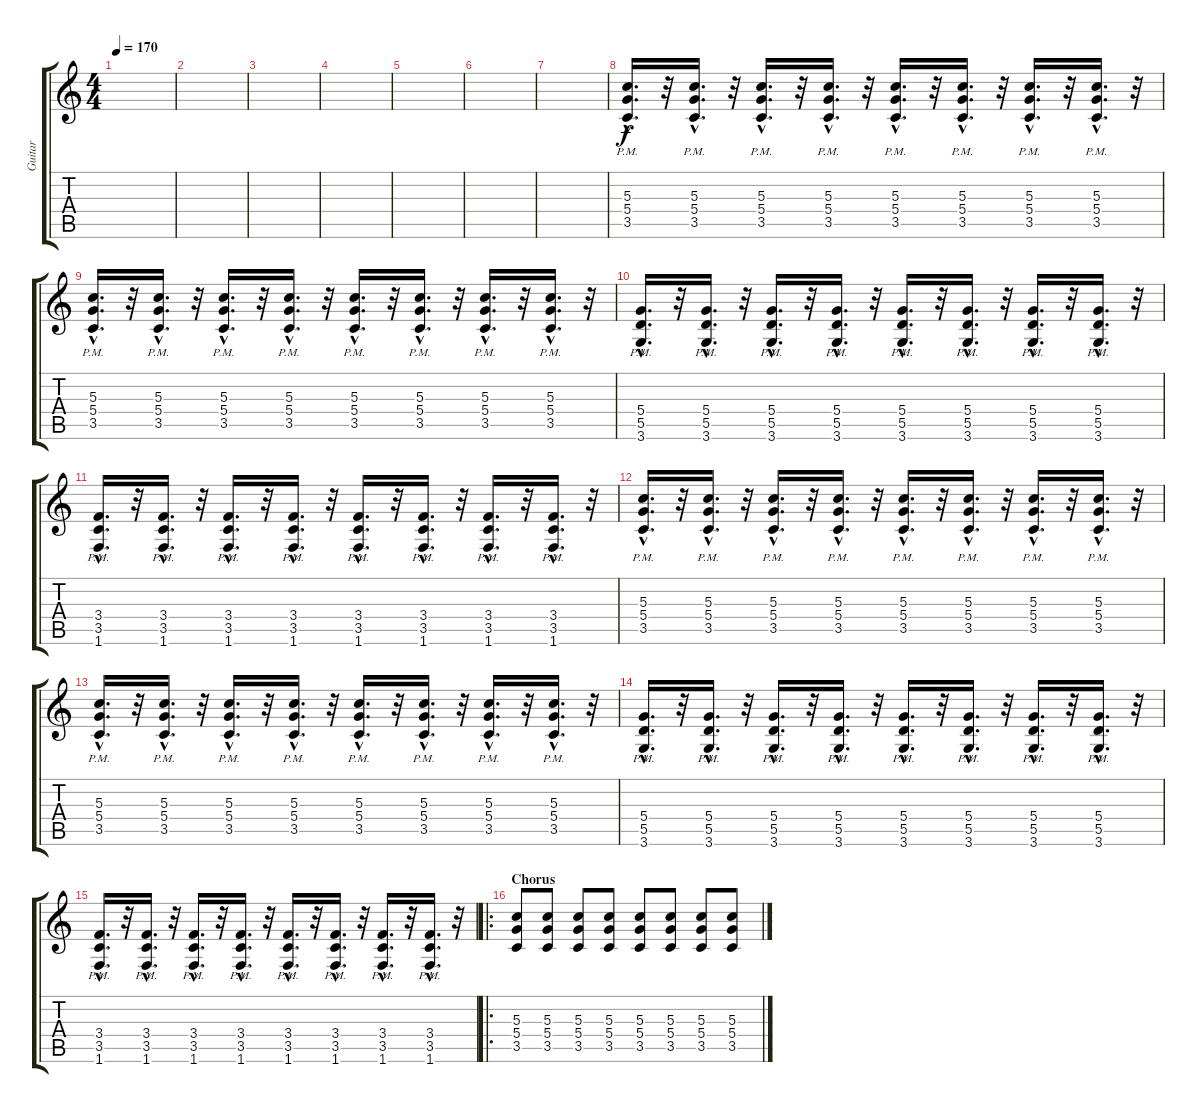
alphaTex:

\track ("Guitar" "Guitar") {instrument distortionguitar}
\staff {score tabs}
\tuning (E4 B3 G3 D3 A2 E2) {hide}
\ts (4 4)
\tempo 170
\clef g2
\ks c
|
|
|
|
|
|
|
(5.3{hac pm} 5.4{hac pm} 3.5{hac pm}).16{d} r.32 (5.3{hac pm} 5.4{hac pm} 3.5{hac pm}).16{d} r.32 (5.3{hac pm} 5.4{hac pm} 3.5{hac pm}).16{d} r.32 (5.3{hac pm} 5.4{hac pm} 3.5{hac pm}).16{d} r.32 (5.3{hac pm} 5.4{hac pm} 3.5{hac pm}).16{d} r.32 (5.3{hac pm} 5.4{hac pm} 3.5{hac pm}).16{d} r.32 (5.3{hac pm} 5.4{hac pm} 3.5{hac pm}).16{d} r.32 (5.3{hac pm} 5.4{hac pm} 3.5{hac pm}).16{d} r.32 |
(5.3{hac pm} 5.4{hac pm} 3.5{hac pm}).16{d} r.32 (5.3{hac pm} 5.4{hac pm} 3.5{hac pm}).16{d} r.32 (5.3{hac pm} 5.4{hac pm} 3.5{hac pm}).16{d} r.32 (5.3{hac pm} 5.4{hac pm} 3.5{hac pm}).16{d} r.32 (5.3{hac pm} 5.4{hac pm} 3.5{hac pm}).16{d} r.32 (5.3{hac pm} 5.4{hac pm} 3.5{hac pm}).16{d} r.32 (5.3{hac pm} 5.4{hac pm} 3.5{hac pm}).16{d} r.32 (5.3{hac pm} 5.4{hac pm} 3.5{hac pm}).16{d} r.32 |
(5.4{hac pm} 5.5{hac pm} 3.6{hac pm}).16{d} r.32 (5.4{hac pm} 5.5{hac pm} 3.6{hac pm}).16{d} r.32 (5.4{hac pm} 5.5{hac pm} 3.6{hac pm}).16{d} r.32 (5.4{hac pm} 5.5{hac pm} 3.6{hac pm}).16{d} r.32 (5.4{hac pm} 5.5{hac pm} 3.6{hac pm}).16{d} r.32 (5.4{hac pm} 5.5{hac pm} 3.6{hac pm}).16{d} r.32 (5.4{hac pm} 5.5{hac pm} 3.6{hac pm}).16{d} r.32 (5.4{hac pm} 5.5{hac pm} 3.6{hac pm}).16{d} r.32 |
(3.4{hac pm} 3.5{hac pm} 1.6{hac pm}).16{d} r.32 (3.4{hac pm} 3.5{hac pm} 1.6{hac pm}).16{d} r.32 (3.4{hac pm} 3.5{hac pm} 1.6{hac pm}).16{d} r.32 (3.4{hac pm} 3.5{hac pm} 1.6{hac pm}).16{d} r.32 (3.4{hac pm} 3.5{hac pm} 1.6{hac pm}).16{d} r.32 (3.4{hac pm} 3.5{hac pm} 1.6{hac pm}).16{d} r.32 (3.4{hac pm} 3.5{hac pm} 1.6{hac pm}).16{d} r.32 (3.4{hac pm} 3.5{hac pm} 1.6{hac pm}).16{d} r.32 |
(5.3{hac pm} 5.4{hac pm} 3.5{hac pm}).16{d} r.32 (5.3{hac pm} 5.4{hac pm} 3.5{hac pm}).16{d} r.32 (5.3{hac pm} 5.4{hac pm} 3.5{hac pm}).16{d} r.32 (5.3{hac pm} 5.4{hac pm} 3.5{hac pm}).16{d} r.32 (5.3{hac pm} 5.4{hac pm} 3.5{hac pm}).16{d} r.32 (5.3{hac pm} 5.4{hac pm} 3.5{hac pm}).16{d} r.32 (5.3{hac pm} 5.4{hac pm} 3.5{hac pm}).16{d} r.32 (5.3{hac pm} 5.4{hac pm} 3.5{hac pm}).16{d} r.32 |
(5.3{hac pm} 5.4{hac pm} 3.5{hac pm}).16{d} r.32 (5.3{hac pm} 5.4{hac pm} 3.5{hac pm}).16{d} r.32 (5.3{hac pm} 5.4{hac pm} 3.5{hac pm}).16{d} r.32 (5.3{hac pm} 5.4{hac pm} 3.5{hac pm}).16{d} r.32 (5.3{hac pm} 5.4{hac pm} 3.5{hac pm}).16{d} r.32 (5.3{hac pm} 5.4{hac pm} 3.5{hac pm}).16{d} r.32 (5.3{hac pm} 5.4{hac pm} 3.5{hac pm}).16{d} r.32 (5.3{hac pm} 5.4{hac pm} 3.5{hac pm}).16{d} r.32 |
(5.4{hac pm} 5.5{hac pm} 3.6{hac pm}).16{d} r.32 (5.4{hac pm} 5.5{hac pm} 3.6{hac pm}).16{d} r.32 (5.4{hac pm} 5.5{hac pm} 3.6{hac pm}).16{d} r.32 (5.4{hac pm} 5.5{hac pm} 3.6{hac pm}).16{d} r.32 (5.4{hac pm} 5.5{hac pm} 3.6{hac pm}).16{d} r.32 (5.4{hac pm} 5.5{hac pm} 3.6{hac pm}).16{d} r.32 (5.4{hac pm} 5.5{hac pm} 3.6{hac pm}).16{d} r.32 (5.4{hac pm} 5.5{hac pm} 3.6{hac pm}).16{d} r.32 |
(3.4{hac pm} 3.5{hac pm} 1.6{hac pm}).16{d} r.32 (3.4{hac pm} 3.5{hac pm} 1.6{hac pm}).16{d} r.32 (3.4{hac pm} 3.5{hac pm} 1.6{hac pm}).16{d} r.32 (3.4{hac pm} 3.5{hac pm} 1.6{hac pm}).16{d} r.32 (3.4{hac pm} 3.5{hac pm} 1.6{hac pm}).16{d} r.32 (3.4{hac pm} 3.5{hac pm} 1.6{hac pm}).16{d} r.32 (3.4{hac pm} 3.5{hac pm} 1.6{hac pm}).16{d} r.32 (3.4{hac pm} 3.5{hac pm} 1.6{hac pm}).16{d} r.32 |
\ro
\section ("" "Chorus")
(5.3 5.4 3.5).8 (5.3 5.4 3.5).8 (5.3 5.4 3.5).8 (5.3 5.4 3.5).8 (5.3 5.4 3.5).8 (5.3 5.4 3.5).8 (5.3 5.4 3.5).8 (5.3 5.4 3.5).8
